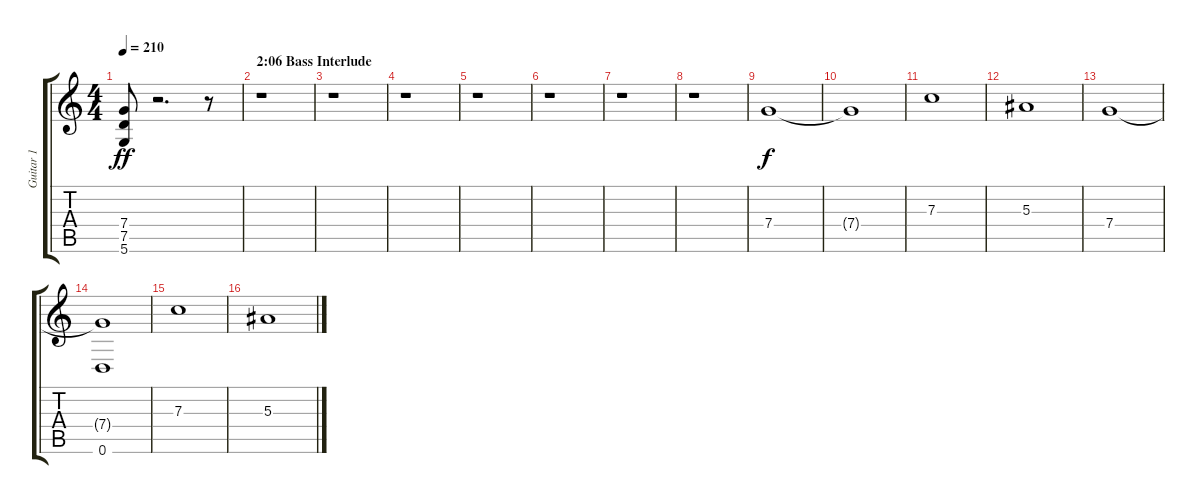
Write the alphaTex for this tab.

\track ("Guitar 1" "Guitar 1") {instrument distortionguitar}
\staff {score tabs}
\tuning (D4 A3 F3 C3 G2 D2) {hide}
\ts (4 4)
\tempo 210
\clef g2
\ks c
(7.4 7.5 5.6).8{dy ff} r.2{d} r.8 |
\section ("" "2:06 Bass Interlude")
r.1 |
r.1 |
r.1 |
r.1 |
r.1 |
r.1 |
r.1 |
7.4.1{dy f} |
7.4{t}.1 |
7.3.1 |
5.3.1 |
7.4.1 |
(7.4{t} 0.6).1 |
7.3.1 |
5.3.1
